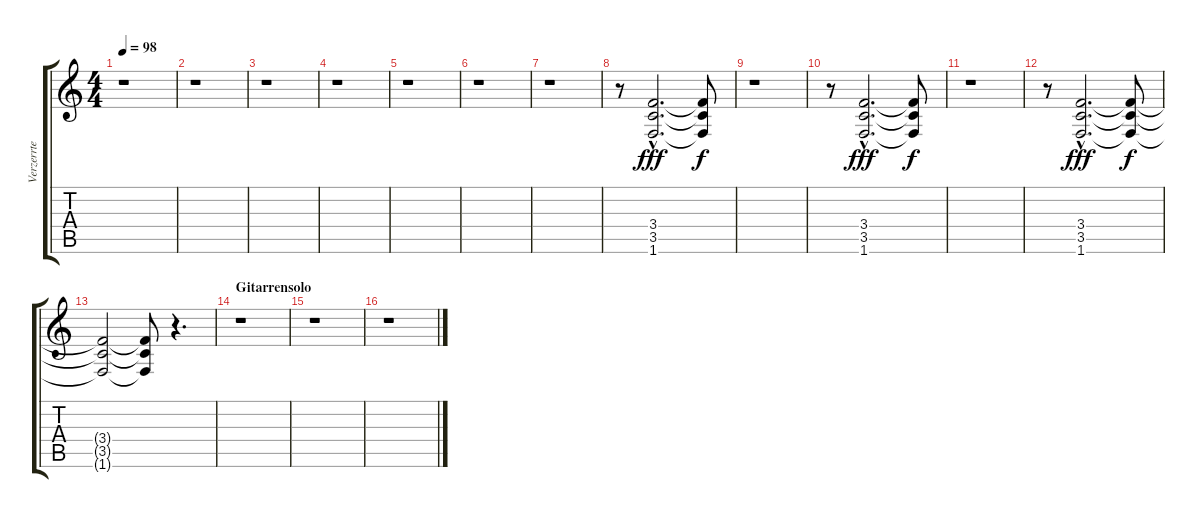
\track ("Verzerrte Gitarre" "Verzerrte ") {instrument distortionguitar}
\staff {score tabs}
\tuning (E4 B3 G3 D3 A2 E2) {hide}
\ts (4 4)
\tempo 98
\clef g2
\ks c
r.1{dy fff} |
r.1 |
r.1 |
r.1 |
r.1 |
r.1 |
r.1 |
r.8 (3.4{hac} 3.5{hac} 1.6{hac}).2{d} (3.4{t} 3.5{t} 1.6{t}).8{dy f} |
r.1 |
r.8 (3.4{hac} 3.5{hac} 1.6{hac}).2{d dy fff} (3.4{t} 3.5{t} 1.6{t}).8{dy f} |
r.1 |
r.8 (3.4{hac} 3.5{hac} 1.6{hac}).2{d dy fff} (3.4{t} 3.5{t} 1.6{t}).8{dy f} |
(3.4{t} 3.5{t} 1.6{t}).2 (3.4{t} 3.5{t} 1.6{t}).8 r.4{d} |
\section ("" "Gitarrensolo")
r.1 |
r.1 |
r.1
